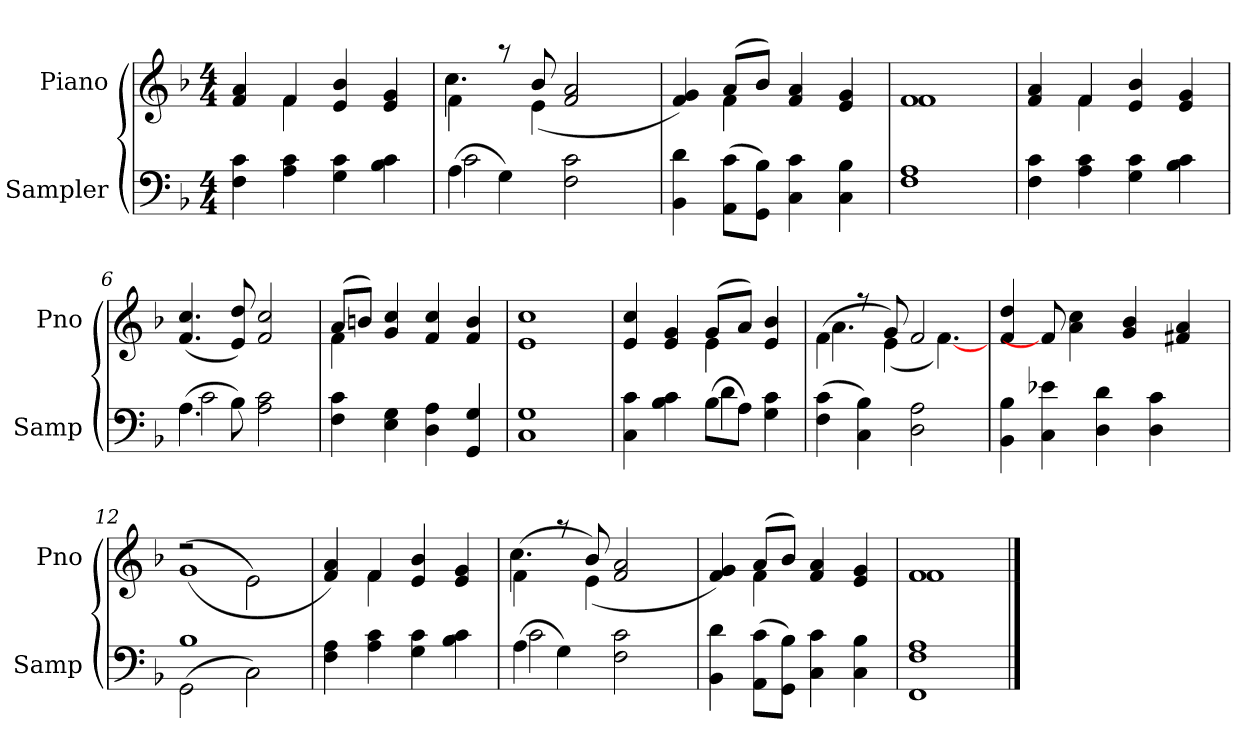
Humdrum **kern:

**kern	**kern
*part2	*part1
*staff2	*staff1
*I"Sampler	*I"Piano
*I'Samp	*I'Pno
*clefF4	*clefG2
*k[b-]	*k[b-]
*F:	*F:
*M4/4	*M4/4
=1	=1
*	*^
4F 4c	4f 4a	4ryy
4A 4c	4f/	4f
4G 4c	4e 4b-	2ryy
4B- 4c	4e 4g	.
=2	=2	=2
*^	*	*
(4A\	2c	4f\	4.cc
4G\)	.	8r	.
.	.	8b-/	(4e
2F 2c	2ryy	2f 2a	.
.	.	.	4.ryy
*v	*v	*	*
=3	=3	=3
4BB- 4d	4f 4g)	4ryy
(8AA\ 8c\L	(8a/L	4f
8GG\ 8B-\J)	8b-/J)	.
4C 4c	4f 4a	2ryy
4C 4B-	4e 4g	.
=4	=4	=4
1F 1A	1f/	1f
=5	=5	=5
4F 4c	4f 4a	4ryy
4A 4c	4f/	4f
4G 4c	4e 4b-	2ryy
4B- 4c	4e 4g	.
*	*v	*v
=6	=6
*^	*
(4.A\	2c	(4.f 4.cc
8B-\)	.	8e 8dd)
2A 2c	2ryy	2f 2cc
*v	*v	*
=7	=7
*	*^
4F 4c	(8a/L	4f
.	8bn/J)	.
4E 4G	4g 4cc	2.ryy
4D 4A	4f 4cc	.
4GG 4G	4f 4b	.
*	*v	*v
=8	=8
1C 1G	1e 1cc
=9	=9
*^	*^
4C 4c	2ryy	4e 4cc	2ryy
4B- 4c	.	4e 4g	.
(8B-\L	4d	(8g/L	4e
8A\J)	.	8a/J)	.
4G 4c	4ryy	4e 4b-	4ryy
*v	*v	*	*
=10	=10	=10
(4F 4c	(4f\	4.a
4C 4B-)	8r	.
.	8g/)	(4e
2D 2A	2f/	.
.	.	[4.f)
*	*v	*v
=11	=11
4BB- 4B-	4f 4dd
4C 4e-X	8f]
.	4a 4cc
4D 4d	.
.	4g 4b-
4D 4c	.
.	4f#X 4a
8ryy	.
=12	=12
*^	*^
(2GG\	1B-	(2r	(1g
2C\)	.	2e\)	.
*v	*v	*	*
=13	=13	=13
4F 4A	4f 4a)	4ryy
4A 4c	4f/	4f
4G 4c	4e 4b-	2ryy
4B- 4c	4e 4g	.
=14	=14	=14
*^	*	*
(4A\	2c	(4f\	4.cc
4G\)	.	8r	.
.	.	8b-/)	(4e
2F 2c	2ryy	2f 2a	.
.	.	.	4.ryy
*v	*v	*	*
=15	=15	=15
4BB- 4d	4f 4g)	4ryy
(8AA\ 8c\L	(8a/L	4f
8GG\ 8B-\J)	8b-/J)	.
4C 4c	4f 4a	2ryy
4C 4B-	4e 4g	.
=16	=16	=16
1FF 1F 1A	1f/	1f
*	*v	*v
==	==
*-	*-
